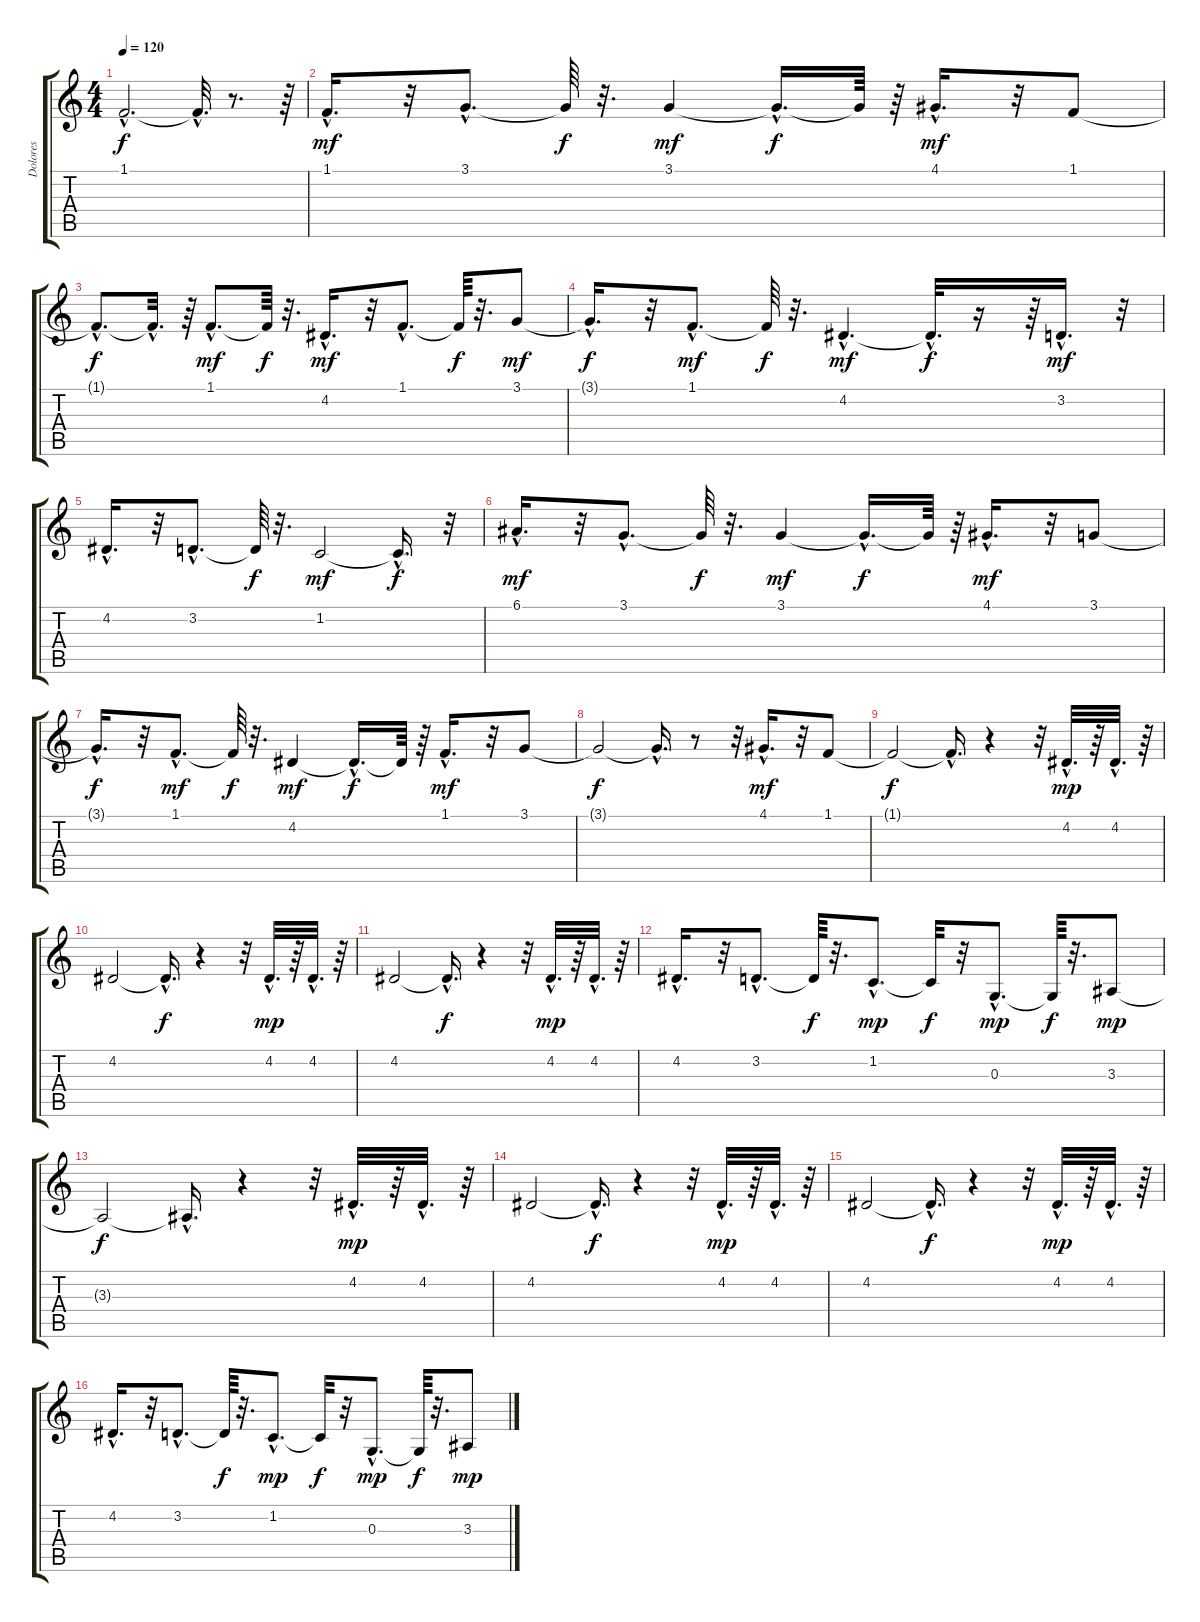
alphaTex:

\track ("Dolores" "Dolores") {instrument panflute}
\staff {score tabs}
\tuning (E4 B3 G3 D3 A2 E2) {hide}
\ts (4 4)
\tempo 120
\clef g2
\ks c
1.1{hac t}.2{d dy f} 1.1{hac t}.32{d} r.8{d} r.64 |
1.1{hac}.16{d dy mf} r.32 3.1{hac}.8{d} 3.1{t}.64{dy f} r.32{d} 3.1.4{dy mf} 3.1{hac t}.16{d dy f} 3.1{t}.64 r.64 4.1{hac}.16{d dy mf} r.32 1.1.8 |
1.1{hac t}.8{d dy f} 1.1{hac t}.32{d} r.64 1.1{hac}.8{d dy mf} 1.1{t}.64{dy f} r.32{d} 4.2{hac}.16{d dy mf} r.32 1.1{hac}.8{d} 1.1{t}.64{dy f} r.32{d} 3.1.8{dy mf} |
3.1{hac t}.16{d dy f} r.32 1.1{hac}.8{d dy mf} 1.1{t}.64{dy f} r.32{d} 4.2{hac}.4{d dy mf} 4.2{hac t}.32{d dy f} r.16 r.64 3.2{hac}.16{d dy mf} r.32 |
4.2{hac}.16{d} r.32 3.2{hac}.8{d} 3.2{t}.64{dy f} r.32{d} 1.2.2{dy mf} 1.2{hac t}.16{d dy f} r.32 |
6.1{hac}.16{d dy mf} r.32 3.1{hac}.8{d} 3.1{t}.64{dy f} r.32{d} 3.1.4{dy mf} 3.1{hac t}.16{d dy f} 3.1{t}.64 r.64 4.1{hac}.16{d dy mf} r.32 3.1.8 |
3.1{hac t}.16{d dy f} r.32 1.1{hac}.8{d dy mf} 1.1{t}.64{dy f} r.32{d} 4.2.4{dy mf} 4.2{hac t}.16{d dy f} 4.2{t}.64 r.64 1.1{hac}.16{d dy mf} r.32 3.1.8 |
3.1{t}.2{dy f} 3.1{hac t}.16{d} r.8 r.32 4.1{hac}.16{d dy mf} r.32 1.1.8 |
1.1{t}.2{dy f} 1.1{hac t}.16{d} r.4 r.32 4.2{hac}.32{d dy mp} r.64 4.2{hac}.32{d} r.64 |
4.2.2 4.2{hac t}.16{d dy f} r.4 r.32 4.2{hac}.32{d dy mp} r.64 4.2{hac}.32{d} r.64 |
4.2.2 4.2{hac t}.16{d dy f} r.4 r.32 4.2{hac}.32{d dy mp} r.64 4.2{hac}.32{d} r.64 |
4.2{hac}.16{d} r.32 3.2{hac}.8{d} 3.2{t}.64{dy f} r.32{d} 1.2{hac}.8{d dy mp} 1.2{t}.32{dy f} r.32 0.3{hac}.8{d dy mp} 0.3{t}.64{dy f} r.32{d} 3.3.8{dy mp} |
3.3{t}.2{dy f} 3.3{hac t}.16{d} r.4 r.32 4.2{hac}.32{d dy mp} r.64 4.2{hac}.32{d} r.64 |
4.2.2 4.2{hac t}.16{d dy f} r.4 r.32 4.2{hac}.32{d dy mp} r.64 4.2{hac}.32{d} r.64 |
4.2.2 4.2{hac t}.16{d dy f} r.4 r.32 4.2{hac}.32{d dy mp} r.64 4.2{hac}.32{d} r.64 |
4.2{hac}.16{d} r.32 3.2{hac}.8{d} 3.2{t}.64{dy f} r.32{d} 1.2{hac}.8{d dy mp} 1.2{t}.32{dy f} r.32 0.3{hac}.8{d dy mp} 0.3{t}.64{dy f} r.32{d} 3.3.8{dy mp}
